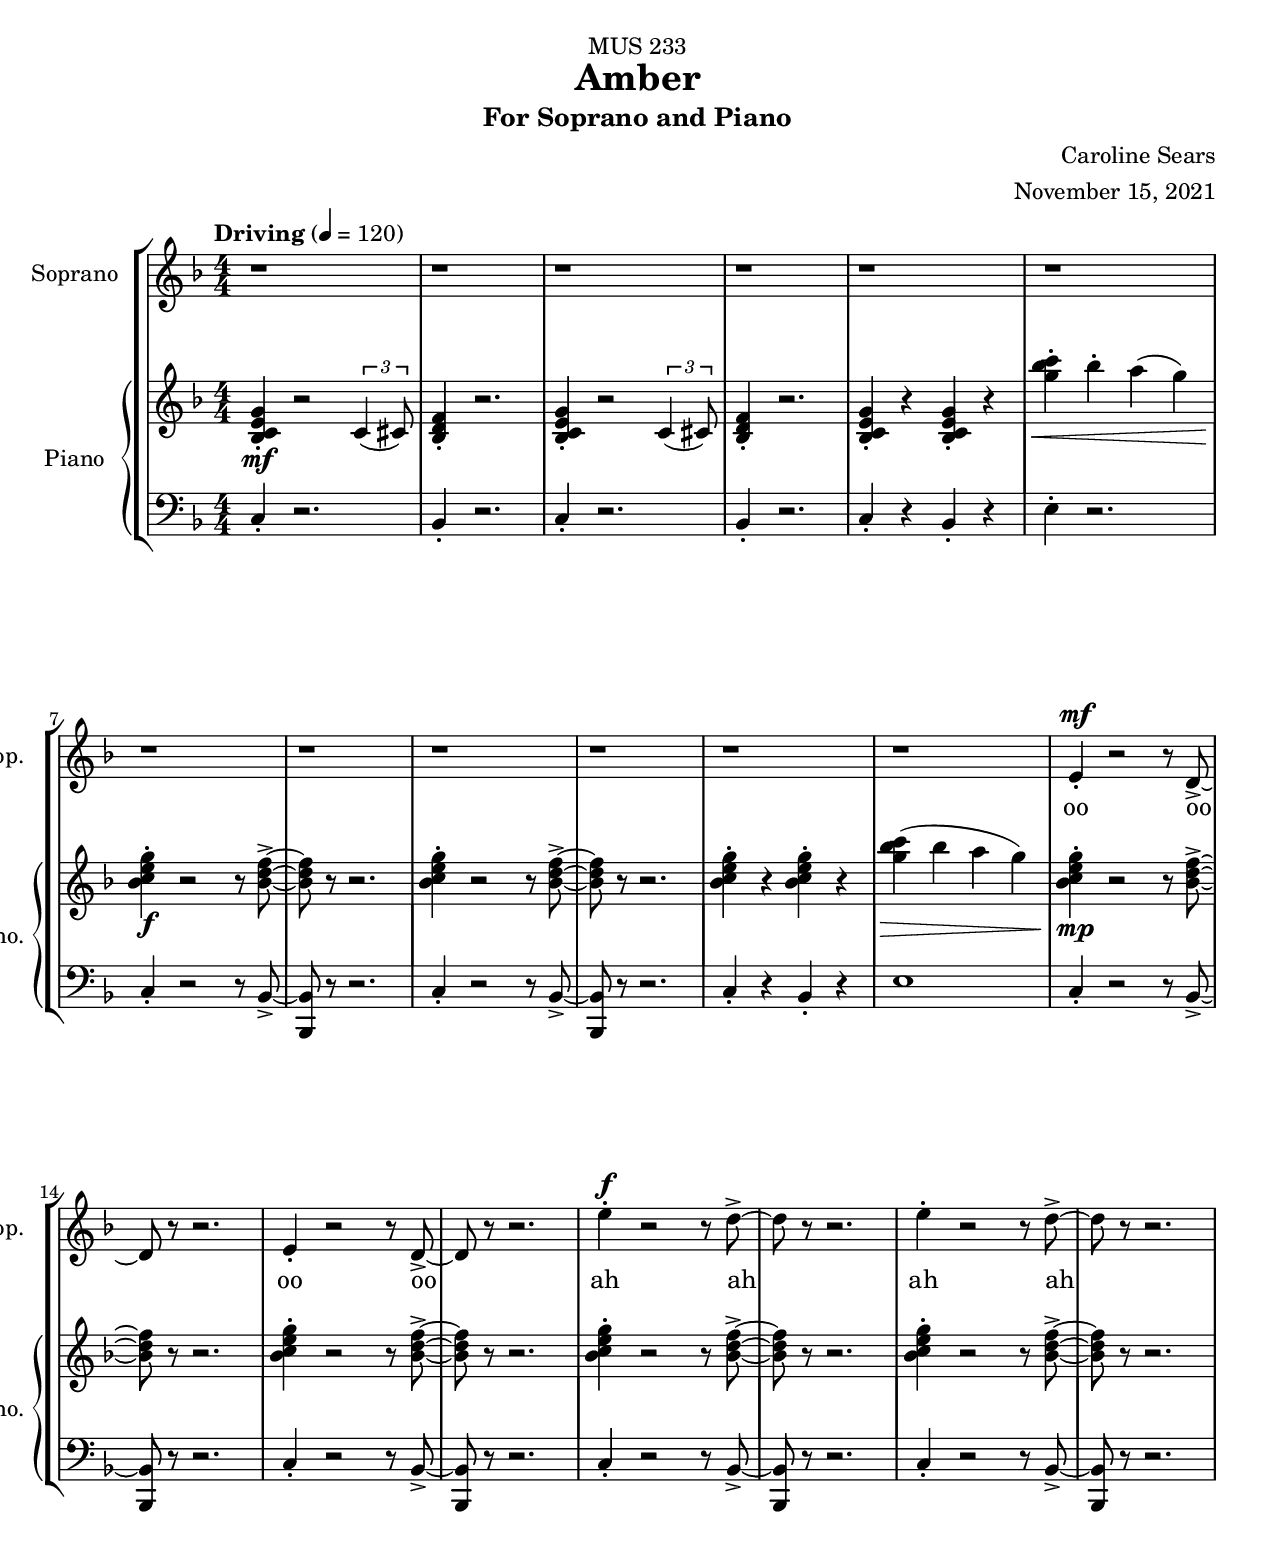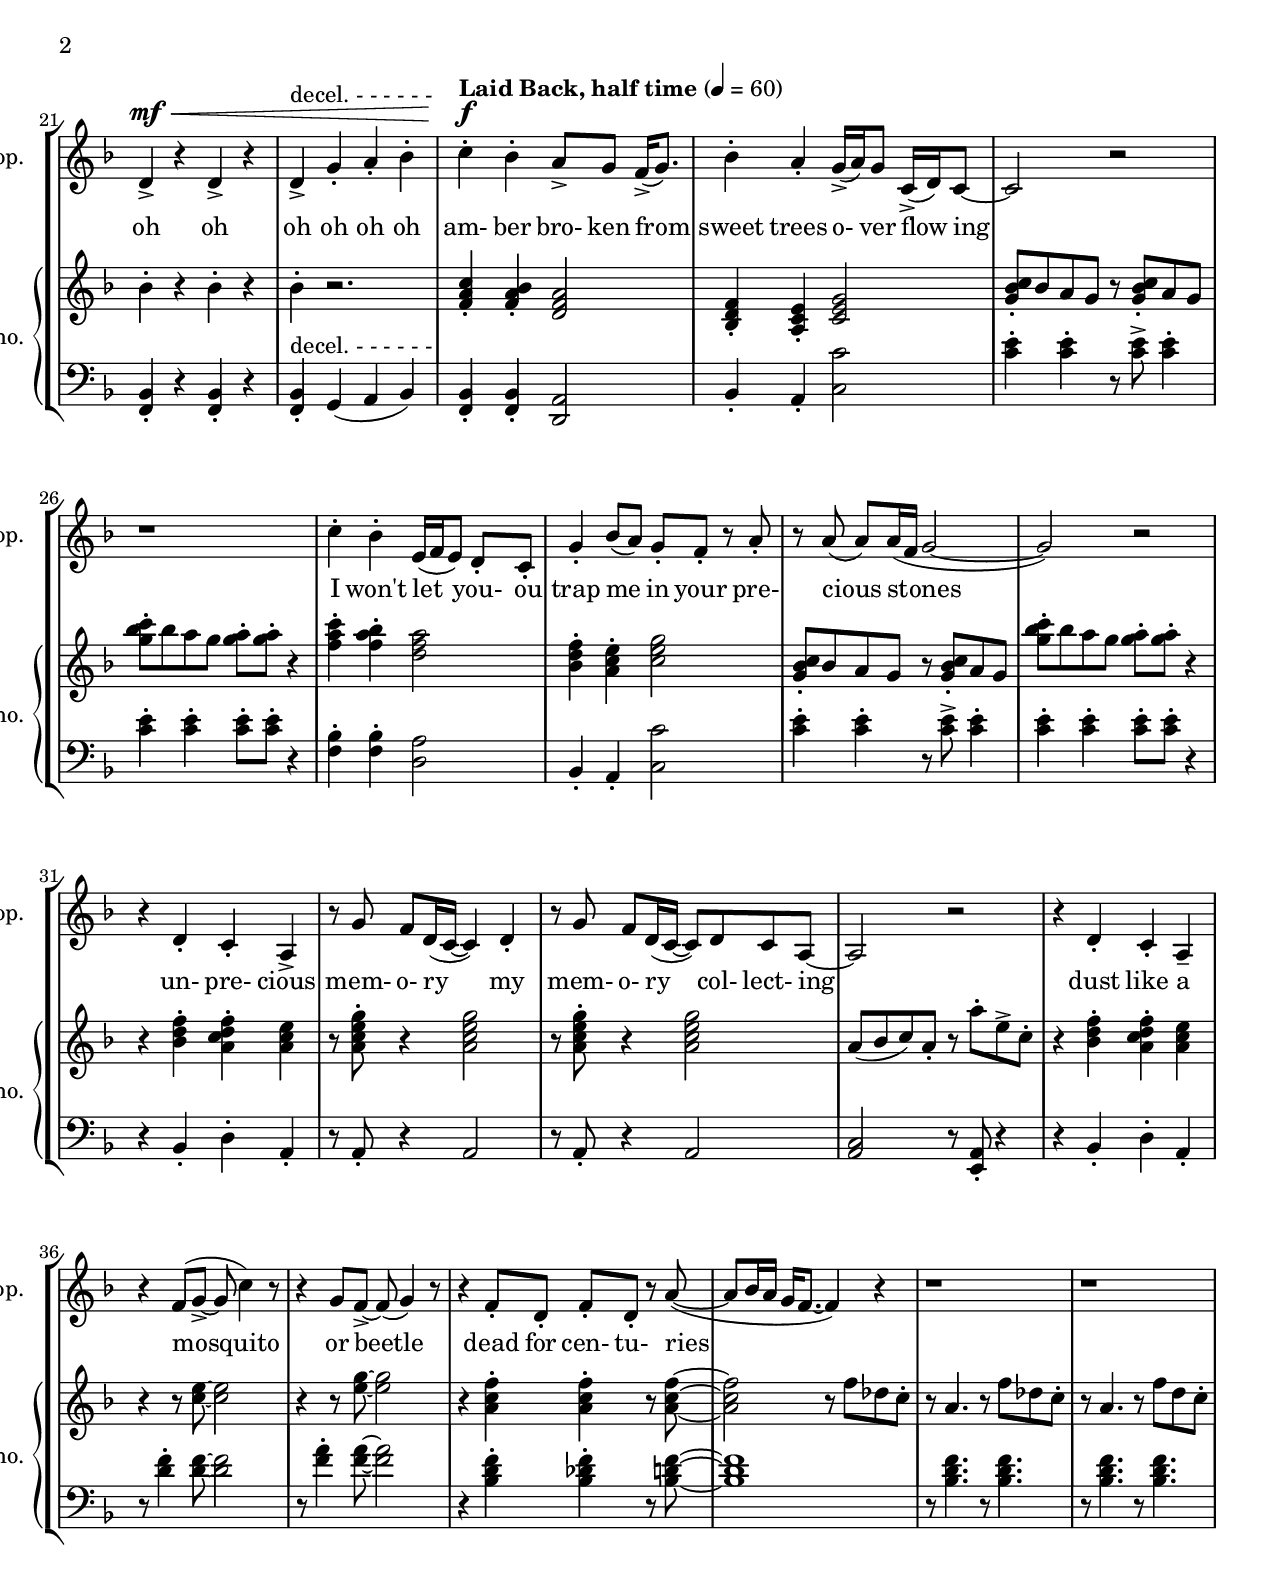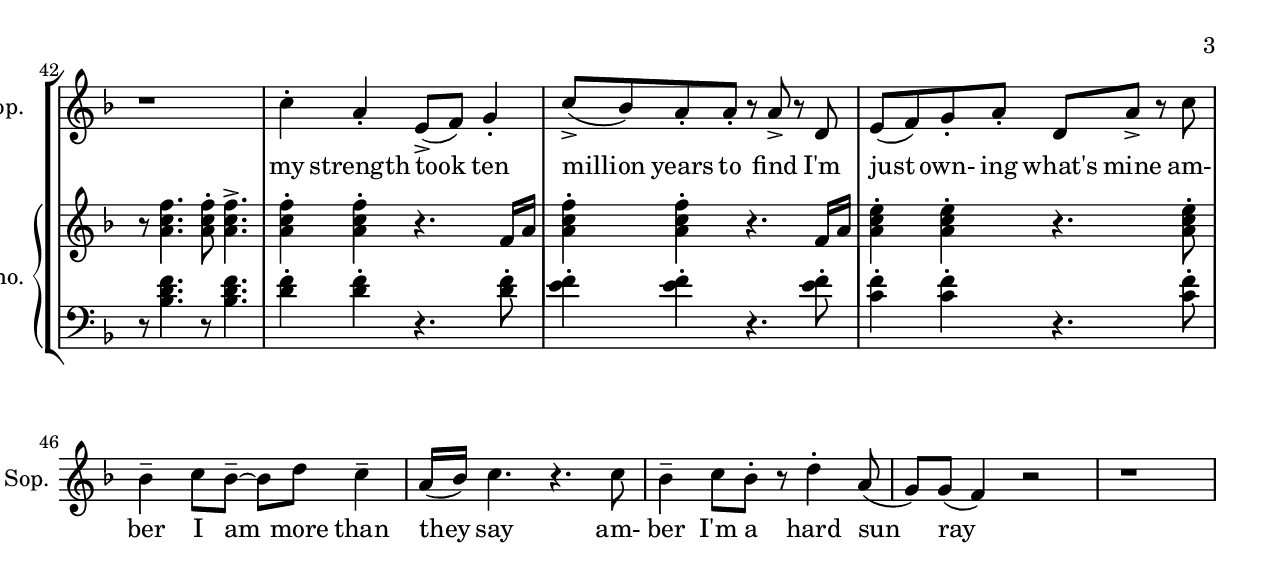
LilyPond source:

%%%%%%%%%%%%%%%%%%%% Header + Paper Dimensions %%%%%%%%%%%%%%%%%%%%
\header {
  title = "Amber"
    subtitle = "For Soprano and Piano"
    dedication = "MUS 233"
    composer = "Caroline Sears"
    arranger = "November 15, 2021"
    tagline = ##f

}
\paper {
  #(set-paper-size "ansi a")
  #(define top-margin (* 0.75 in))
}

%%%%%%%%%%%%%%%%%%%% Musical/Lyrical Content %%%%%%%%%%%%%%%%%%%%%%%%%%

%%%%% VOICE PART %%%%%%%%%%%
theNotes = \relative c'' {
    \set Staff.midiInstrument = "flute"
    \key f \major % C mixolydian
    \numericTimeSignature \time 4/4
    \tempo "Driving" 4 = 120
    \dynamicUp

    %%Intro %%
    r1 | r1 |r1 | r1 | r1 | r1 | r1 | r1 | r1 | r1 | r1 | r1 |
    e,4\staccato\mf r2 r8 d8\accent~ |d8 r8 r2. |e4\staccato r2 r8 d8\accent~ |d8 r8 r2. 
    e'4\staccato\f r2 r8 d8\accent~ |d8 r8 r2. |e4\staccato r2 r8 d8\accent~ |d8 r8 r2. 
    d,4\accent\mf\< r4 d4\accent r4| d4\accent^\markup{"decel. - - - - - -"}  g4\staccato a4\staccato bes\staccato |


    %% Verse 1 %%

    %bar 23%
    \tempo "Laid Back, half time" 4 = 60
    c4\staccato\!\f bes4\staccato  a8\accent g8 f16\accent (g8.) | bes4\staccato  a\staccato g16\accent (a16) g8 c,16\accent (d16) c8~ |
    c2 r2 | r1 |
    %bar 27%
     c'4\staccato bes4\staccato  e,16 (f16 e8)  d8\staccato c8\staccato | g'4\staccato bes8 (a) g8\staccato f8\staccato r8 a8\staccato |
    r8 a8 (a) a16 (f16 g2~ | g2) r2 |
    %bar 31%
    r4 d4\staccato c4\staccato a\accent |r8 g'8 f d16 (c16~c4) d4\staccato | r8 g8 f d16 (c16~c8) d8 c8 a~ |a2 r2 |
    %bar 35%
    r4 d4\staccato c4\staccato a4\tenuto | r4 f'8 (g8\accent~g8 c4) r8 | r4 g8 f8\accent~f8 (g4) r8 | r4 f8\staccato d\staccato f\staccato d\staccato r8 a'8(~a8 bes16  a16 
    g f8.~f4)  r4| r1 |r1| r1 |
    c'4\staccato a\staccato e8\accent (f8) g4\staccato | c8\accent (bes) a8\staccato a8\staccato r8 a\accent r8 d,8 |
    e8 (f) g8\staccato a8\staccato  d,8 a'8\accent r8 c8| bes4\tenuto c8 bes8\tenuto~bes8 d8 c4\tenuto| a16 (bes) c4. r4. c8|
    bes4\tenuto c8 bes8\staccato r8 d4\staccato a8 (g8) g8 (f4) r2 | r1 |


    %% Verse 2 %%

    %% Breakdown %%

    %% Verse 3? %%

    %% End %%
    
  }

theWords =  \lyricmode {
      %% Intro %%%
      oo oo oo oo
      ah ah ah ah
      oh oh oh oh oh oh
      %% Verse 1%%%
      am- ber bro- ken from
      sweet trees o- ver flow ing
      I won't let you- _ou  trap me
      in your pre- cious stones_
      un- pre- cious mem- o- ry my
      mem- o- ry col- lect- ing
      dust like a mosquito or beetle
      dead for cen- tu- ries
      my strength took ten million
      years to find
      I'm just own- ing what's mine
      am- ber I am more than they say
      am- ber I'm a hard sun ray 

  }

%%%%%% PIANO PART %%%%%%%%%%
righthand =\relative c' {
    \key f \major
    \numericTimeSignature \time 4/4

    %%%%%%%% INTRO %%%%%%%%
    \tempo "Driving" 4 = 120
    <bes c e g>4\staccato\mf r2 \tuplet 3/2 {c4 (cis8)} | <bes d f>4\staccato r2.|
    <bes c e g>4\staccato r2 \tuplet 3/2 {c4 (cis8)} | <bes d f>4\staccato r2.|
    <bes c e g>4\staccato r4 <bes c e g>4\staccato r4|
    <g'' bes c>4\staccato\< bes\staccato a (g) |
    <bes, c e g>4\staccato\!\f r2 r8 <bes d f>8\accent~|<bes d f>8 r8 r2. |
    <bes c e g>4\staccato r2 r8 <bes d f>8\accent~|<bes d f>8 r8 r2. |
    <bes c e g>4\staccato r4 <bes c e g>4\staccato r4|
    <g' bes c>4\> (bes a g) |
    <bes, c e g>4\!\mp\staccato r2 r8 <bes d f>8\accent~|<bes d f>8 r8 r2. |
    <bes c e g>4\staccato r2 r8 <bes d f>8\accent~|<bes d f>8 r8 r2. |
    <bes c e g>4\staccato r2 r8 <bes d f>8\accent~|<bes d f>8 r8 r2. |
    <bes c e g>4\staccato r2 r8 <bes d f>8\accent~|<bes d f>8 r8 r2. |
    bes4\staccato r4 bes4\staccato r4 | bes4\staccato r2. | 
    
    %%%% VERSE 1 %%%%%%%%
    \tempo "Laid Back, half time" 4 = 60

    %bar 23%
    <f a c>4\staccato <f a bes>\staccato <d f a>2 | <bes d f>4\staccato <a c e>4\staccato  <c e g>2 |
    <g' bes c>8\staccato  bes  a g r8 <g bes c>8\staccato a g | <g' bes c>8\staccato  bes  a g <g a>8\staccato <g a>8\staccato r4|
    %bar 27%
    <f a c>4\staccato <f a bes>\staccato <d f a>2 | <bes d f>4\staccato <a c e>4\staccato  <c e g>2 |
    <g bes c>8\staccato  bes  a g r8 <g bes c>8\staccato a g | <g' bes c>8\staccato  bes  a g <g a>8\staccato <g a>8\staccato r4|
    %bar 31%
    r4 <bes, d f>4\staccato <a c d f>4\staccato <a c e> | r8 <a c e g>\staccato r4 <a c e g>2 |  r8 <a c e g>\staccato r4 <a c e g>2 | 
    %bar 34%
    a8 (bes c) a\staccato r8 a'\staccato e\accent c\staccato |r4 <bes d f>4\staccato <a c d f>4\staccato <a c e> |
    r4 r8 <c e>8~<c e>2 | r4 r8 <e g>8~<e g>2 | r4 <a, c f>4\staccato <a c f>4\staccato r8 <a c f>8~| <a c f>2 r8 f'8 des c\staccato|
    r8 a4. r8 f'8 des c\staccato | r8 a4. r8 f'8 d c\staccato | r8 <a c f>4. <a c f>8\staccato <a c f>4.\accent  |
    <a c f>4\staccato <a c f>4\staccato r4. f16 a16 |<a c f>4\staccato <a c f>4\staccato r4. f16 a16 | <a c e>4\staccato <a c e>4\staccato r4. <a c e>8\staccato |
    


  }

lefthand = \relative c {
    \key f \major
    \numericTimeSignature \time 4/4
    \clef "bass"

    %%%%%%%% INTRO %%%%%%%%
    \tempo "Driving" 4 = 120
    c4\staccato r2.|bes4\staccato r2. |
    c4\staccato r2.|bes4\staccato r2. |
    c4\staccato r4 bes4\staccato r4|
    e4\staccato r2.|
    c4\staccato r2 r8 bes8~\accent|<bes bes,>8 r8 r2. |
    c4\staccato r2 r8 bes8~\accent|<bes bes,>8 r8 r2. |
    c4\staccato r4 bes4\staccato r4|
    e1|
    c4\staccato r2 r8 bes8~\accent|<bes bes,>8 r8 r2. |
    c4\staccato r2 r8 bes8~\accent|<bes bes,>8 r8 r2. |
    c4\staccato r2 r8 bes8~\accent|<bes bes,>8 r8 r2. |
    c4\staccato r2 r8 bes8~\accent|<bes bes,>8 r8 r2. |
    <bes f>4\staccato r4 <bes f>4\staccato r4 |
    <bes f>4\staccato^\markup{"decel. - - - - - -"} g4 (a bes) |

    %%%%% VERSE 1 %%%%%%%%%%
    \tempo "Laid Back, half time" 4 = 60

    %bar 23%
    <f bes>4\staccato <f bes>4\staccato <d a'>2 | bes'4\staccato a4\staccato <c c'>2| 
    <c' e>4\staccato <c e>\staccato r8 <c e>\accent <c e>4\staccato  |
     <c e>4\staccato <c e>\staccato <c e>8\staccato <c e>8\staccato r4 |
     %bar 27%
     <f, bes>4\staccato <f bes>4\staccato <d a'>2 | bes4\staccato a4\staccato <c c'>2|
     <c' e>4\staccato <c e>\staccato r8 <c e>\accent <c e>4\staccato  |
     <c e>4\staccato <c e>\staccato <c e>8\staccato <c e>8\staccato r4 |
     %bar 31%
      r4 bes,4\staccato d\staccato a\staccato | r8 a8\staccato r4 a2 |r8 a8\staccato r4 a2 |
      %bar 34%
      <a c>\2 r8 <a e>8\staccato r4 | r4 bes4\staccato d\staccato a\staccato |
      r8 <d' f>4\staccato <d f>8~ <d f>2 | r8 <f a>4\staccato <f a>8~<f a>2 | r4 <bes, d f>4\staccato <bes des f>4\staccato r8 <bes d f>8~|
      <bes d f>1 | r8 <bes d f>4. r8 <bes d f>4. |  r8 <bes d f>4. r8 <bes d f>4. |r8 <bes d f>4. r8 <bes d f>4. |
      <d f>4\staccato <d f>\staccato r4. <d f>8\staccato | <e f>4\staccato <e f>\staccato r4. <e f>8\staccato |
      <c f>4\staccato <c f>4\staccato r4. <c f>8\staccato |
    
  }

%%%%%%%%%%%%%%%%%%%%%%% Score Setup %%%%%%%%%%%%%%%%%%%%%%%%%%%%%%%%%%%
\score {
\new StaffGroup <<
  \new Staff \with {instrumentName = "Soprano" 
    shortInstrumentName = #"Sop. "}
  \new Voice = vocals \theNotes
  \new Lyrics \lyricsto vocals \theWords
  

  \new PianoStaff \with { instrumentName = "Piano" 
    shortInstrumentName = #"Pno. "}
  <<
    \new Staff = "upper" \righthand
    \new Staff = "lower" \lefthand
  >>
>>

  \layout {}
  \midi {}
}